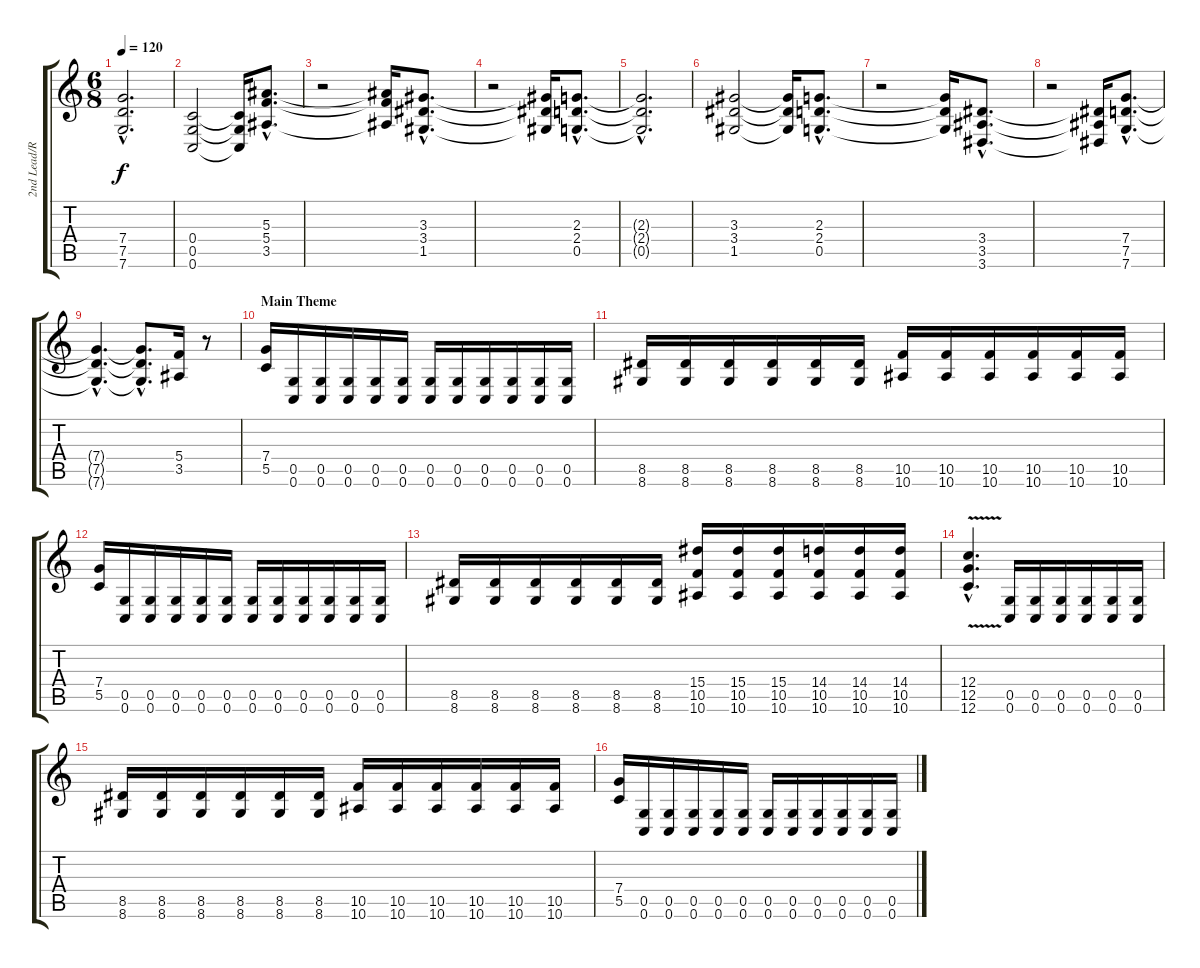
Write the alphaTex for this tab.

\track ("2nd Lead/Rhythm Guitar" "2nd Lead/R") {instrument overdrivenguitar}
\staff {score tabs}
\tuning (D4 A3 F3 C3 G2 C2) {hide}
\ts (6 8)
\tempo 120
\clef g2
\ks c
(7.4{hac t} 7.5{hac t} 7.6{hac t}).2{d dy f} |
(0.4 0.5 0.6).2 (0.4{t} 0.5{t} 0.6{t}).16 (5.3{hac} 5.4{hac} 3.5{hac}).8{d} |
r.2 (5.3{t} 5.4{t} 3.5{t}).16 (3.3{hac} 3.4{hac} 1.5{hac}).8{d} |
r.2 (3.3{t} 3.4{t} 1.5{t}).16 (2.3{hac} 2.4{hac} 0.5{hac}).8{d} |
(2.3{hac t} 2.4{hac t} 0.5{hac t}).2{d} |
(3.3 3.4 1.5).2 (3.3{t} 3.4{t} 1.5{t}).16 (2.3{hac} 2.4{hac} 0.5{hac}).8{d} |
r.2 (2.3{t} 2.4{t} 0.5{t}).16 (3.4{hac} 3.5{hac} 3.6{hac}).8{d} |
r.2 (3.4{t} 3.5{t} 3.6{t}).16 (7.4{hac} 7.5{hac} 7.6{hac}).8{d} |
(7.4{hac t} 7.5{hac t} 7.6{hac t}).4{d} (7.4{hac t} 7.5{hac t} 7.6{hac t}).8{d} (5.4 3.5).16 r.8 |
\section ("" "Main Theme")
(7.4 5.5).16 (0.5 0.6).16 (0.5 0.6).16 (0.5 0.6).16 (0.5 0.6).16 (0.5 0.6).16 (0.5 0.6).16 (0.5 0.6).16 (0.5 0.6).16 (0.5 0.6).16 (0.5 0.6).16 (0.5 0.6).16 |
(8.5 8.6).16 (8.5 8.6).16 (8.5 8.6).16 (8.5 8.6).16 (8.5 8.6).16 (8.5 8.6).16 (10.5 10.6).16 (10.5 10.6).16 (10.5 10.6).16 (10.5 10.6).16 (10.5 10.6).16 (10.5 10.6).16 |
(7.4 5.5).16 (0.5 0.6).16 (0.5 0.6).16 (0.5 0.6).16 (0.5 0.6).16 (0.5 0.6).16 (0.5 0.6).16 (0.5 0.6).16 (0.5 0.6).16 (0.5 0.6).16 (0.5 0.6).16 (0.5 0.6).16 |
(8.5 8.6).16 (8.5 8.6).16 (8.5 8.6).16 (8.5 8.6).16 (8.5 8.6).16 (8.5 8.6).16 (15.4 10.5 10.6).16 (15.4 10.5 10.6).16 (15.4 10.5 10.6).16 (14.4 10.5 10.6).16 (14.4 10.5 10.6).16 (14.4 10.5 10.6).16 |
(12.4{v hac} 12.5{hac} 12.6{hac}).4{d} (0.5 0.6).16 (0.5 0.6).16 (0.5 0.6).16 (0.5 0.6).16 (0.5 0.6).16 (0.5 0.6).16 |
(8.5 8.6).16 (8.5 8.6).16 (8.5 8.6).16 (8.5 8.6).16 (8.5 8.6).16 (8.5 8.6).16 (10.5 10.6).16 (10.5 10.6).16 (10.5 10.6).16 (10.5 10.6).16 (10.5 10.6).16 (10.5 10.6).16 |
(7.4 5.5).16 (0.5 0.6).16 (0.5 0.6).16 (0.5 0.6).16 (0.5 0.6).16 (0.5 0.6).16 (0.5 0.6).16 (0.5 0.6).16 (0.5 0.6).16 (0.5 0.6).16 (0.5 0.6).16 (0.5 0.6).16
